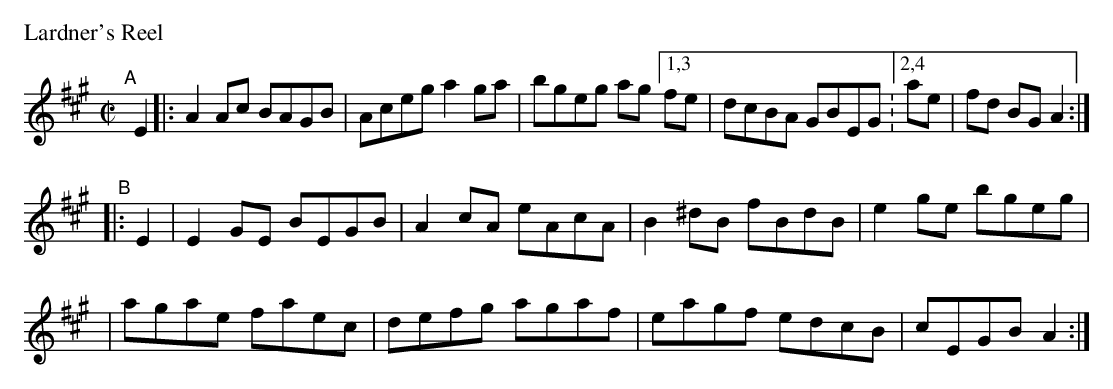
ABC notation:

X:1
M: C|
L: 1/8
P: Lardner's Reel
K: A
"^A"[|] E2 \
|: A2Ac BAGB | Aceg a2ga | bgeg ag [1,3 fe | dcBA GBEG :[2,4 ae | fd BGA2 :|
"^B"|: E2 \
| E2GE BEGB | A2cA eAcA | B2^dB fBdB | e2ge bgeg |
| agae faec | defg agaf | eagf  edcB | cEGB A2 :|
